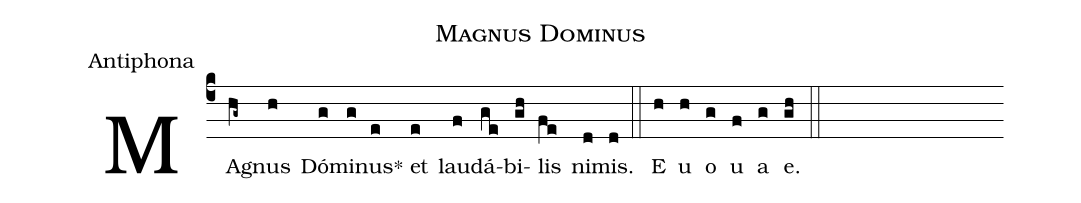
name:Magnus Dominus;
office-part:Antiphona;
%%
(c4)MAg(hg~)nus(h) Dó(g)mi(g)nus(e)* et(e) lau(f)dá(ge)bi(gh)lis(fe) ni(d)mis.(d) (::) E(h) u(h) o(g) u(f) a(g) e.(gh) (::)
